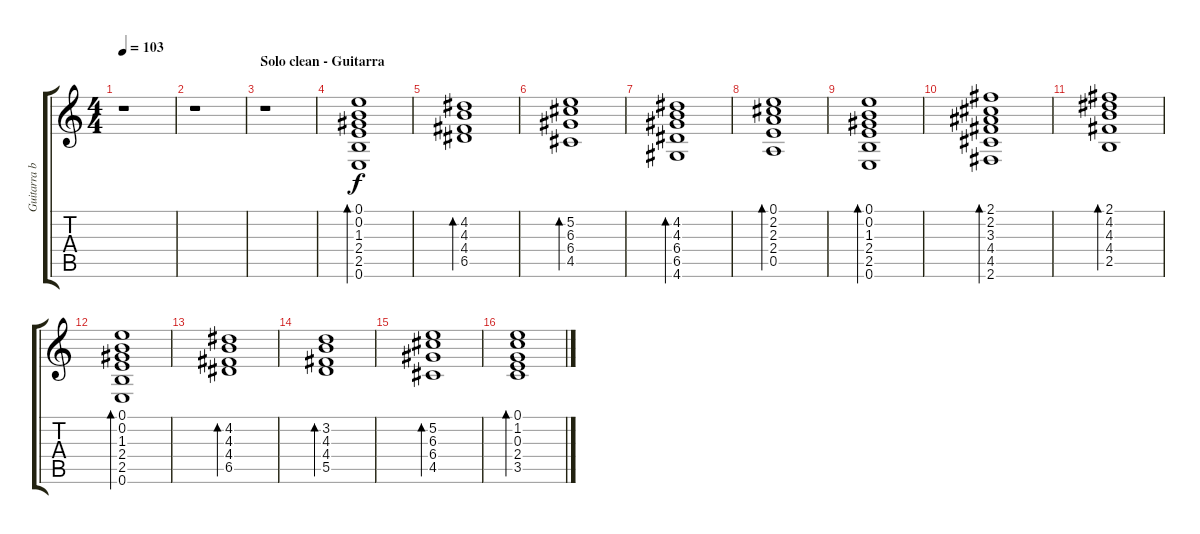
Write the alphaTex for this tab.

\track ("Guitarra base" "Guitarra b") {instrument overdrivenguitar}
\staff {score tabs}
\tuning (E4 B3 G3 D3 A2 E2) {hide}
\ts (4 4)
\tempo 103
\clef g2
\ks c
r.1{dy f} |
r.1 |
\section ("" "Solo clean - Guitarra")
r.1 |
(0.1 0.2 1.3 2.4 2.5 0.6).1{bd 120 volume 8 instrument electricguitarjazz} |
(4.2 4.3 4.4 6.5).1{bd 120} |
(5.2 6.3 6.4 4.5).1{bd 120} |
(4.2 4.3 6.4 6.5 4.6).1{bd 120} |
(0.1 2.2 2.3 2.4 0.5).1{bd 120} |
(0.1 0.2 1.3 2.4 2.5 0.6).1{bd 120} |
(2.1 2.2 3.3 4.4 4.5 2.6).1{bd 120} |
(2.1 4.2 4.3 4.4 2.5).1{bd 120} |
(0.1 0.2 1.3 2.4 2.5 0.6).1{bd 120} |
(4.2 4.3 4.4 6.5).1{bd 120} |
(3.2 4.3 4.4 5.5).1{bd 120} |
(5.2 6.3 6.4 4.5).1{bd 120} |
(0.1 1.2 0.3 2.4 3.5).1{bd 120}
